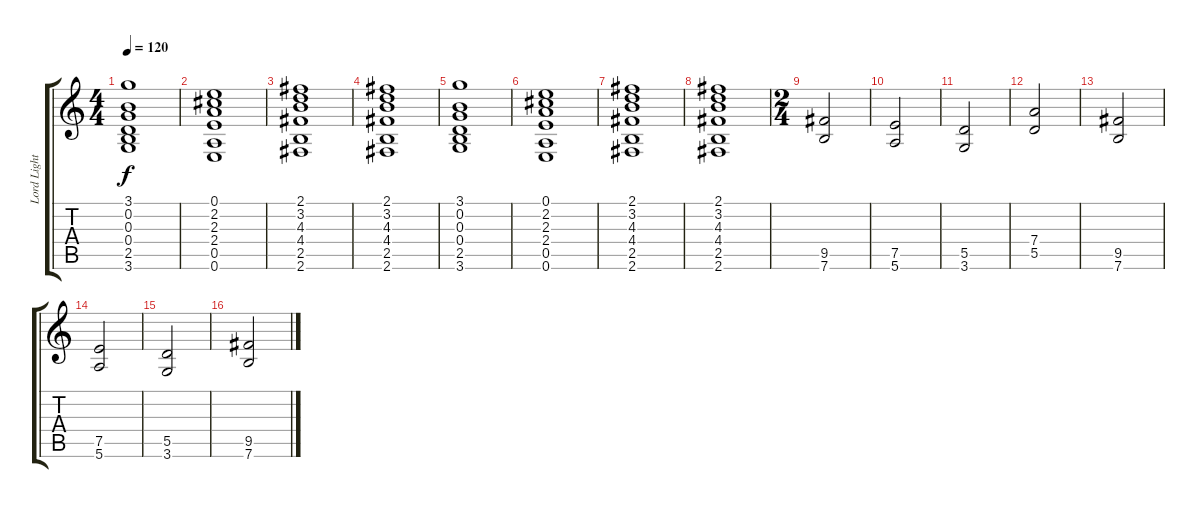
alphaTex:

\track ("Lord Lightbringer" "Lord Light") {instrument distortionguitar}
\staff {score tabs}
\tuning (E4 B3 G3 D3 A2 E2) {hide}
\ts (4 4)
\tempo 120
\clef g2
\ks c
(3.1 0.2 0.3 0.4 2.5 3.6).1{dy f} |
(0.1 2.2 2.3 2.4 0.5 0.6).1 |
(2.1 3.2 4.3 4.4 2.5 2.6).1 |
(2.1 3.2 4.3 4.4 2.5 2.6).1 |
(3.1 0.2 0.3 0.4 2.5 3.6).1 |
(0.1 2.2 2.3 2.4 0.5 0.6).1 |
(2.1 3.2 4.3 4.4 2.5 2.6).1 |
(2.1 3.2 4.3 4.4 2.5 2.6).1 |
\ts (2 4)
(9.5 7.6).2 |
(7.5 5.6).2 |
(5.5 3.6).2 |
(7.4 5.5).2 |
(9.5 7.6).2 |
(7.5 5.6).2 |
(5.5 3.6).2 |
(9.5 7.6).2
